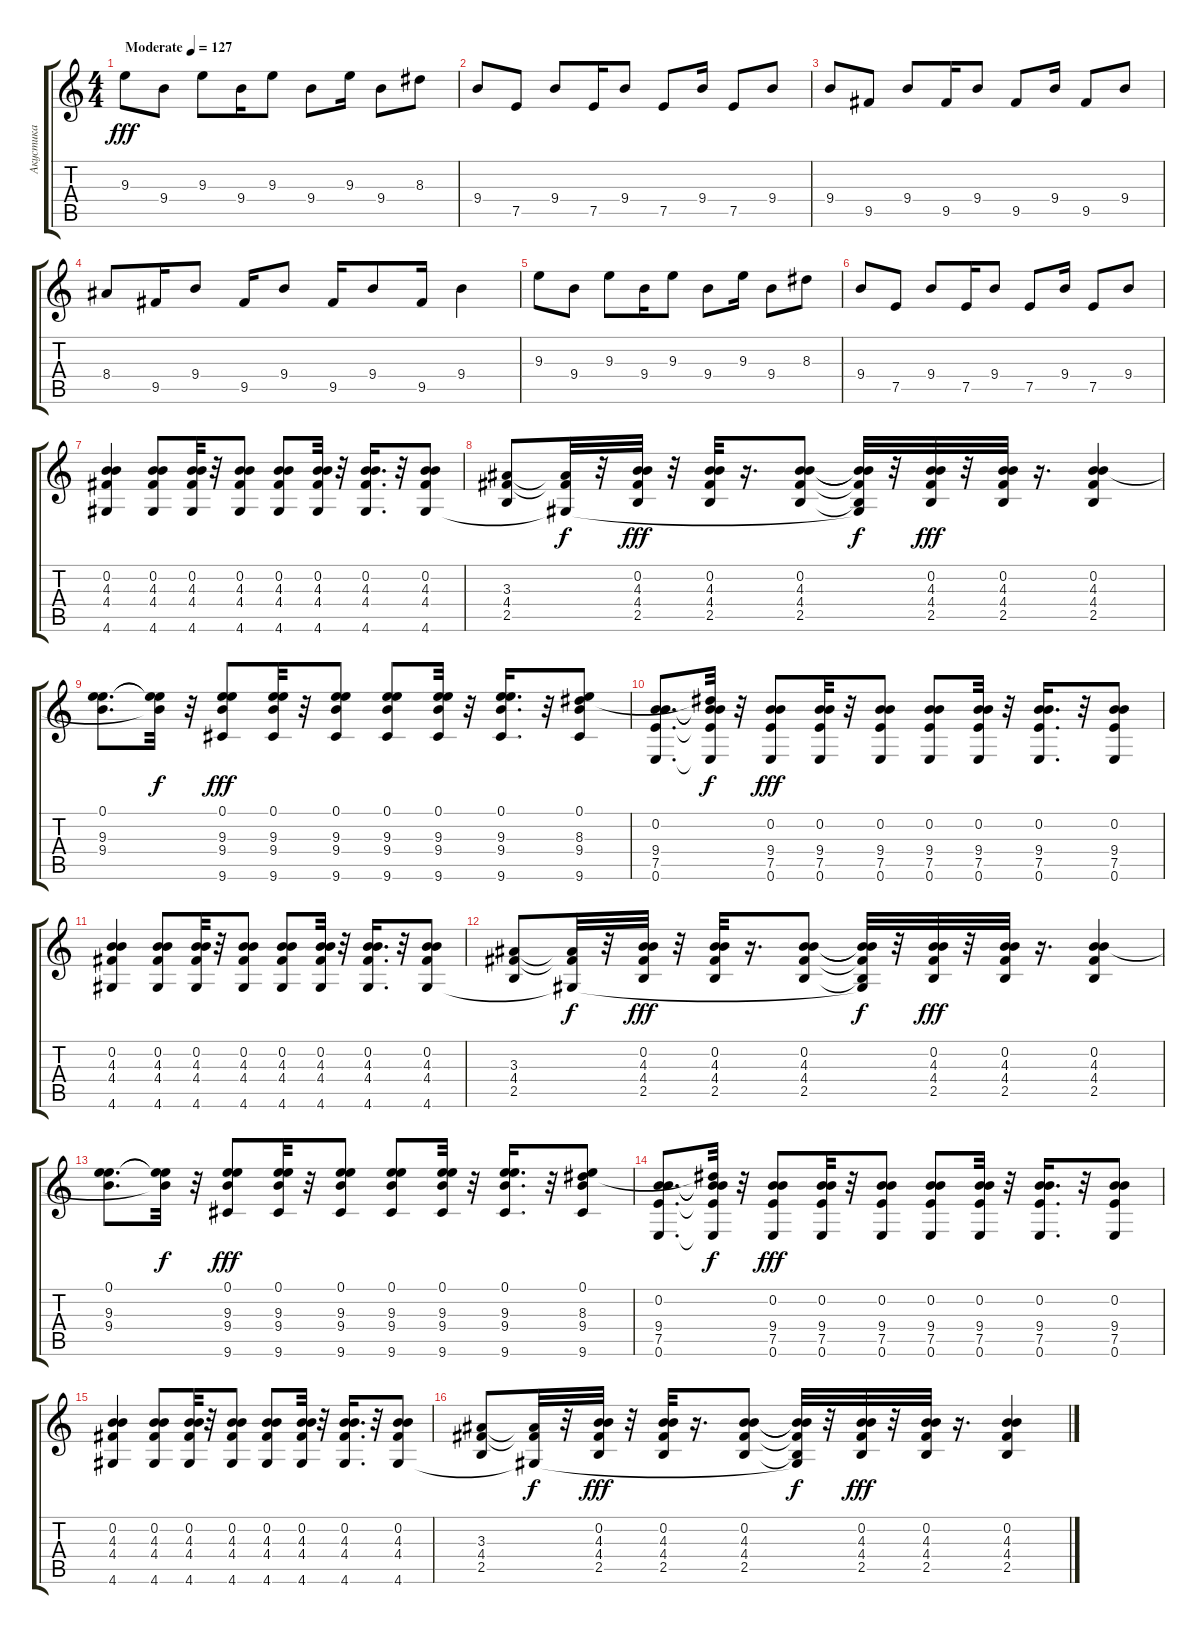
\track ("Акустика" "Акустика") {instrument acousticguitarsteel}
\staff {score tabs}
\tuning (E4 B3 G3 D3 A2 E2) {hide}
\ts (4 4)
\tempo (127 "Moderate")
\clef g2
\ks c
9.3.8{dy fff instrument acousticguitarsteel} 9.4.8 9.3.8 9.4.16 9.3.8 9.4.8 9.3.16 9.4.8 8.3.8 |
9.4.8 7.5.8 9.4.8 7.5.16 9.4.8 7.5.8 9.4.16 7.5.8 9.4.8 |
9.4.8 9.5.8 9.4.8 9.5.16 9.4.8 9.5.8 9.4.16 9.5.8 9.4.8 |
8.4.8 9.5.16 9.4.8 9.5.16 9.4.8 9.5.16 9.4.8 9.5.16 9.4.4 |
9.3.8 9.4.8 9.3.8 9.4.16 9.3.8 9.4.8 9.3.16 9.4.8 8.3.8 |
9.4.8 7.5.8 9.4.8 7.5.16 9.4.8 7.5.8 9.4.16 7.5.8 9.4.8 |
(0.2 4.3 4.4 4.6).4 (0.2 4.3 4.4 4.6).8 (0.2 4.3 4.4 4.6).32 r.32 (0.2 4.3 4.4 4.6).8 (0.2 4.3 4.4 4.6).8 (0.2 4.3 4.4 4.6).32 r.32 (0.2 4.3 4.4 4.6).16{d} r.32 (0.2 4.3 4.4 4.6).8 |
(3.3 4.4 2.5).8 (3.3{t} 4.4{t} 4.6{t}).32{dy f} r.32 (0.2 4.3 4.4 2.5).32{dy fff} r.32 (0.2 4.3 4.4 2.5).32 r.16{d} (0.2 4.3 4.4 2.5).8 (0.2{t} 4.3{t} 4.4{t} 2.5{t} 4.6{t}).32{dy f} r.32 (0.2 4.3 4.4 2.5).32{dy fff} r.32 (0.2 4.3 4.4 2.5).32 r.16{d} (0.2 4.3 4.4 2.5).4 |
(0.1 9.3 9.4).8{d} (0.1{t} 0.2{t} 9.3{t}).32{dy f} r.32 (0.1 9.3 9.4 9.6).8{dy fff} (0.1 9.3 9.4 9.6).32 r.32 (0.1 9.3 9.4 9.6).8 (0.1 9.3 9.4 9.6).8 (0.1 9.3 9.4 9.6).32 r.32 (0.1 9.3 9.4 9.6).16{d} r.32 (0.1 8.3 9.4 9.6).8 |
(0.2 9.4 7.5 0.6).8{d} (0.2{t} 8.3{t} 9.4{t} 7.5{t} 0.6{t}).32{dy f} r.32 (0.2 9.4 7.5 0.6).8{dy fff} (0.2 9.4 7.5 0.6).32 r.32 (0.2 9.4 7.5 0.6).8 (0.2 9.4 7.5 0.6).8 (0.2 9.4 7.5 0.6).32 r.32 (0.2 9.4 7.5 0.6).16{d} r.32 (0.2 9.4 7.5 0.6).8 |
(0.2 4.3 4.4 4.6).4 (0.2 4.3 4.4 4.6).8 (0.2 4.3 4.4 4.6).32 r.32 (0.2 4.3 4.4 4.6).8 (0.2 4.3 4.4 4.6).8 (0.2 4.3 4.4 4.6).32 r.32 (0.2 4.3 4.4 4.6).16{d} r.32 (0.2 4.3 4.4 4.6).8 |
(3.3 4.4 2.5).8 (3.3{t} 4.4{t} 4.6{t}).32{dy f} r.32 (0.2 4.3 4.4 2.5).32{dy fff} r.32 (0.2 4.3 4.4 2.5).32 r.16{d} (0.2 4.3 4.4 2.5).8 (0.2{t} 4.3{t} 4.4{t} 2.5{t} 4.6{t}).32{dy f} r.32 (0.2 4.3 4.4 2.5).32{dy fff} r.32 (0.2 4.3 4.4 2.5).32 r.16{d} (0.2 4.3 4.4 2.5).4 |
(0.1 9.3 9.4).8{d} (0.1{t} 0.2{t} 9.3{t}).32{dy f} r.32 (0.1 9.3 9.4 9.6).8{dy fff} (0.1 9.3 9.4 9.6).32 r.32 (0.1 9.3 9.4 9.6).8 (0.1 9.3 9.4 9.6).8 (0.1 9.3 9.4 9.6).32 r.32 (0.1 9.3 9.4 9.6).16{d} r.32 (0.1 8.3 9.4 9.6).8 |
(0.2 9.4 7.5 0.6).8{d} (0.2{t} 8.3{t} 9.4{t} 7.5{t} 0.6{t}).32{dy f} r.32 (0.2 9.4 7.5 0.6).8{dy fff} (0.2 9.4 7.5 0.6).32 r.32 (0.2 9.4 7.5 0.6).8 (0.2 9.4 7.5 0.6).8 (0.2 9.4 7.5 0.6).32 r.32 (0.2 9.4 7.5 0.6).16{d} r.32 (0.2 9.4 7.5 0.6).8 |
(0.2 4.3 4.4 4.6).4 (0.2 4.3 4.4 4.6).8 (0.2 4.3 4.4 4.6).32 r.32 (0.2 4.3 4.4 4.6).8 (0.2 4.3 4.4 4.6).8 (0.2 4.3 4.4 4.6).32 r.32 (0.2 4.3 4.4 4.6).16{d} r.32 (0.2 4.3 4.4 4.6).8 |
(3.3 4.4 2.5).8 (3.3{t} 4.4{t} 4.6{t}).32{dy f} r.32 (0.2 4.3 4.4 2.5).32{dy fff} r.32 (0.2 4.3 4.4 2.5).32 r.16{d} (0.2 4.3 4.4 2.5).8 (0.2{t} 4.3{t} 4.4{t} 2.5{t} 4.6{t}).32{dy f} r.32 (0.2 4.3 4.4 2.5).32{dy fff} r.32 (0.2 4.3 4.4 2.5).32 r.16{d} (0.2 4.3 4.4 2.5).4
